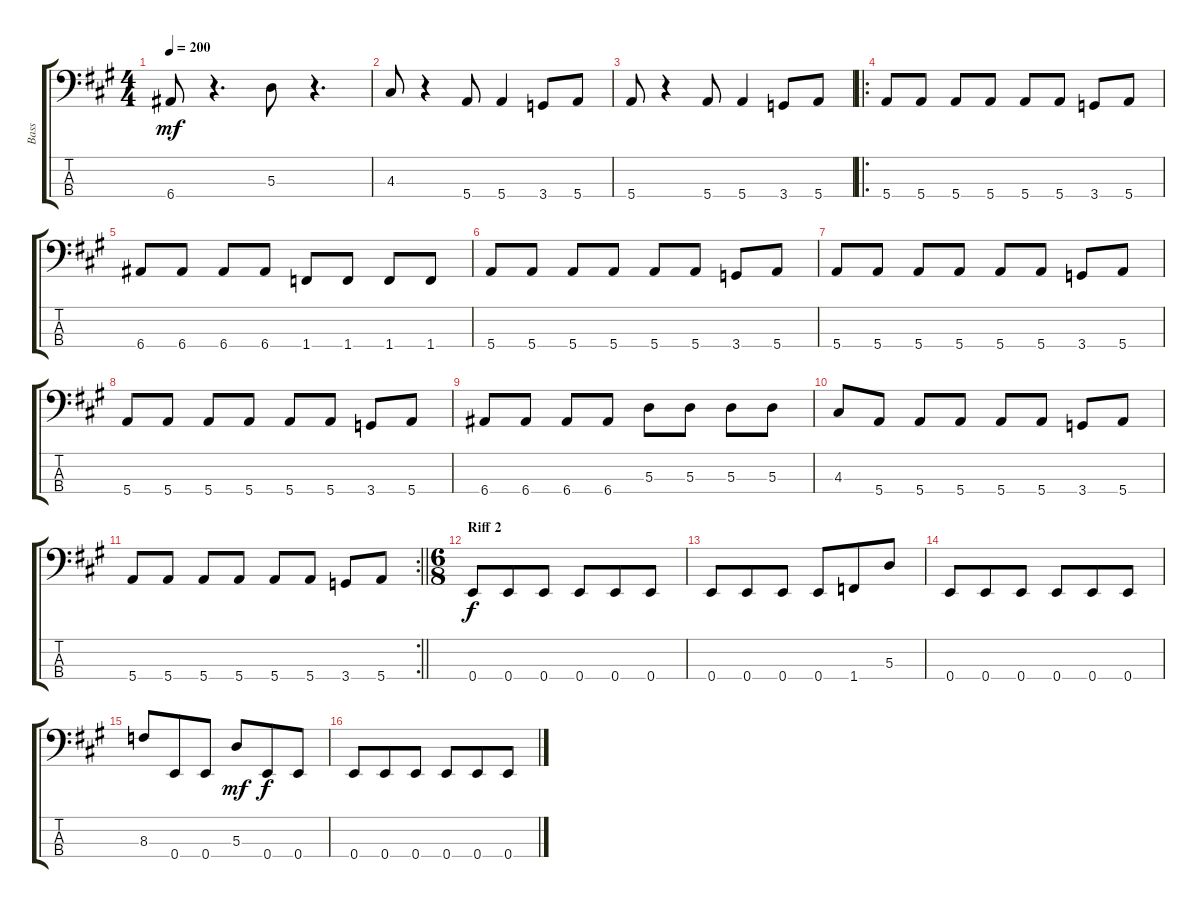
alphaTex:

\track ("Bass" "Bass") {instrument electricbassfinger}
\staff {score tabs}
\tuning (G2 D2 A1 E1) {hide}
\ts (4 4)
\tempo 200
\clef f4
\ks f#minor
6.4.8{dy mf} r.4{d} 5.3.8 r.4{d} |
4.3.8 r.4 5.4.8 5.4.4 3.4.8 5.4.8 |
5.4.8 r.4 5.4.8 5.4.4 3.4.8 5.4.8 |
\ro
5.4.8 5.4.8 5.4.8 5.4.8 5.4.8 5.4.8 3.4.8 5.4.8 |
6.4.8 6.4.8 6.4.8 6.4.8 1.4.8 1.4.8 1.4.8 1.4.8 |
5.4.8 5.4.8 5.4.8 5.4.8 5.4.8 5.4.8 3.4.8 5.4.8 |
5.4.8 5.4.8 5.4.8 5.4.8 5.4.8 5.4.8 3.4.8 5.4.8 |
5.4.8 5.4.8 5.4.8 5.4.8 5.4.8 5.4.8 3.4.8 5.4.8 |
6.4.8 6.4.8 6.4.8 6.4.8 5.3.8 5.3.8 5.3.8 5.3.8 |
4.3.8 5.4.8 5.4.8 5.4.8 5.4.8 5.4.8 3.4.8 5.4.8 |
\rc 2
\barLineRight lightlight
5.4.8 5.4.8 5.4.8 5.4.8 5.4.8 5.4.8 3.4.8 5.4.8 |
\ts (6 8)
\section ("" "Riff 2")
0.4.8{dy f} 0.4.8 0.4.8 0.4.8 0.4.8 0.4.8 |
0.4.8 0.4.8 0.4.8 0.4.8 1.4.8 5.3.8 |
0.4.8 0.4.8 0.4.8 0.4.8 0.4.8 0.4.8 |
8.3.8 0.4.8 0.4.8 5.3.8{dy mf} 0.4.8{dy f} 0.4.8 |
0.4.8 0.4.8 0.4.8 0.4.8 0.4.8 0.4.8
